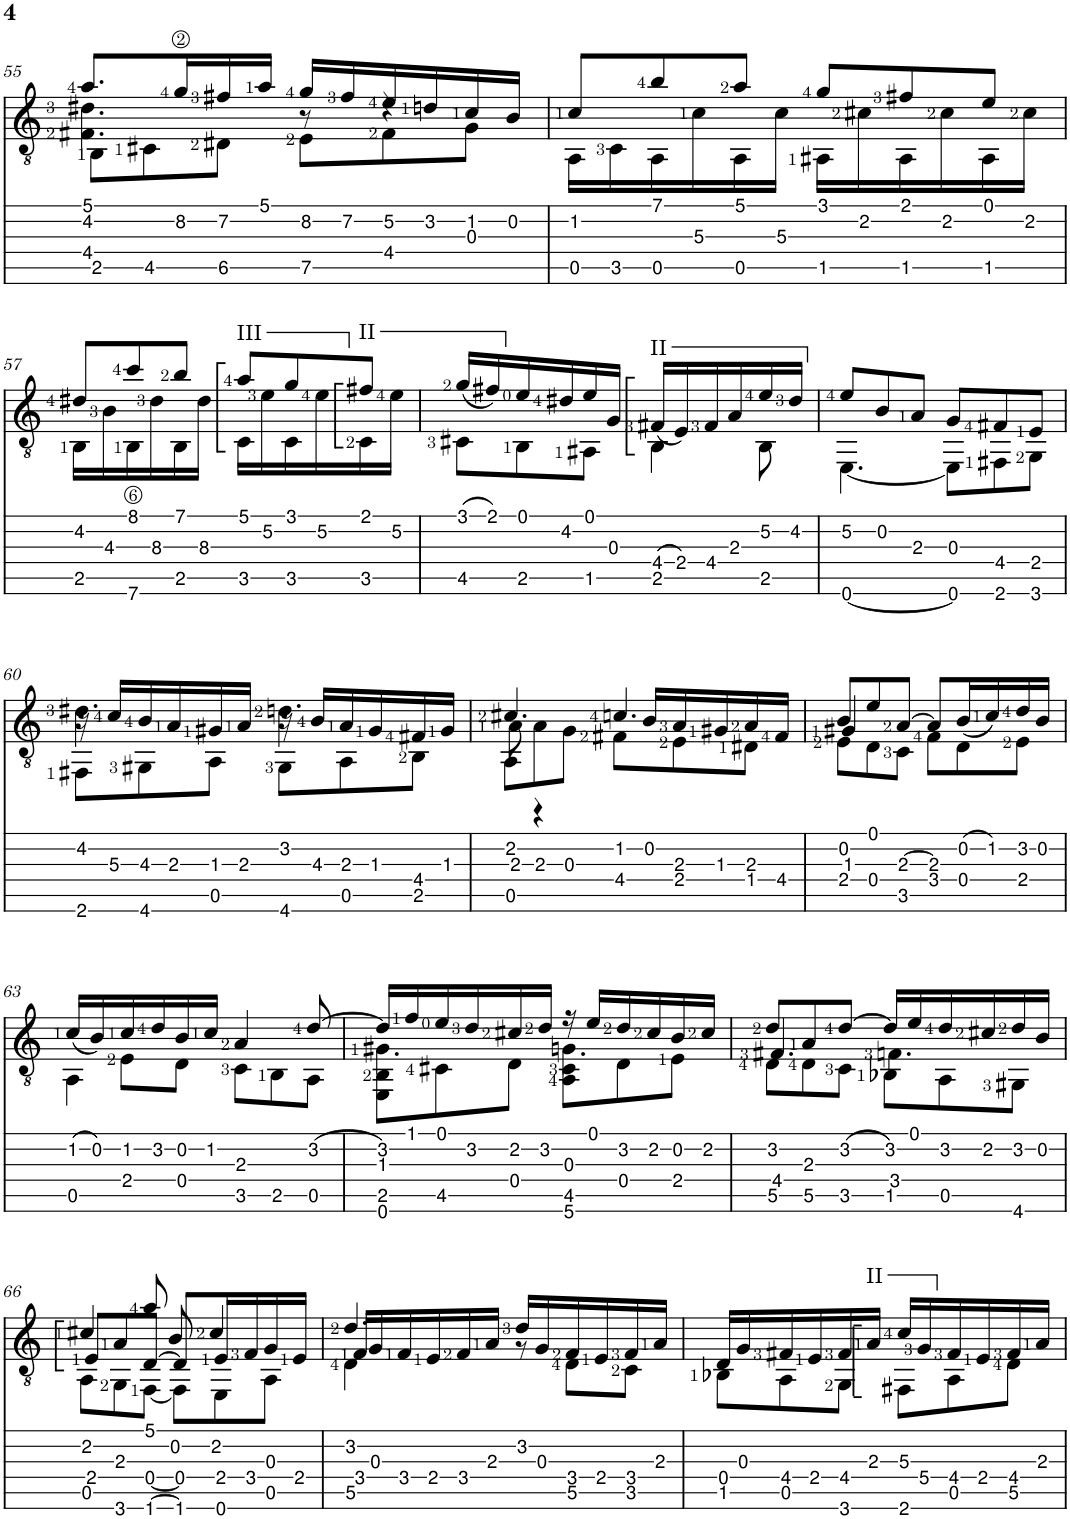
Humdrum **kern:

**kern	**kern
*part1	*part1
*staff2	*staff1
*I"Classical Guitar	*
*I'Guit.	*
!!LO:PB:g=z
*	*clefGv2
*k[]	*k[]
*a:	*a:
*M6/8	*M6/8
=55	=55
*^	*^
*	*^	*	*^
8.aL	4.F#X 4.d#X	8BBL	8.a/L	4.F#X\ 4.d#X\	8BB\L
.	.	8C#X	.	.	8C#X\
16gL	.	.	16g/L	.	.
16f#X	.	8D#XJ	16f#X/	.	8D#X\J
16aJJ	.	.	16a/JJ	.	.
16gLL	8r	8EL	16g/LL	8r	8E\L
16f#	.	.	16f#/	.	.
16e	4r	8F#	16e/	4r	8F#\
16dn	.	.	16dn/	.	.
16c	.	8GJ	16c/	.	8G\J
16BJJ	.	.	16B/JJ	.	.
*	*v	*v	*	*	*
*	*	*	*v	*v
=56	=56	=56	=56
8cL	16AALL	8c/L	16AA\LL
.	16C	.	16C\
8b	16AA	8b/	16AA\
.	16c	.	16c\
8aJ	16AA	8a/J	16AA\
.	16cJJ	.	16c\JJ
8gL	16AA#XLL	8g/L	16AA#X\LL
.	16c#X	.	16c#X\
8f#X	16AA#	8f#X/	16AA#\
.	16c#	.	16c#\
8eJ	16AA#	8e/J	16AA#\
.	16c#JJ	.	16c#\JJ
!!LO:LB:g=z	!!
=57	=57	=57	=57
8d#XL	16BBLL	8d#X/L	16BB\LL
.	16B	.	16B\
8cc	16BB	8cc/	16BB\
.	16d#	.	16d#\
8bJ	16BB	8b/J	16BB\
.	16d#JJ	.	16d#\JJ
!	!	!LO:TX:a:t=III	!
8aL	16CLL	8a/L	16C\LL
.	16e	.	16e\
8g	16C	8g/	16C\
.	16e	.	16e\
!	!	!LO:TX:a:t=II	!
8f#XJ	16C	8f#X/J	16C\
.	16eJJ	.	16e\JJ
=58	=58	=58	=58
16gLL	8C#XL	(<16g/LL	8C#X\L
16f#X	.	16f#X/)	.
16e	8BB	16e/	8BB\
16d#X	.	16d#X/	.
16e	8AA#XJ	16e/	8AA#X\J
16GJJ	.	16G/JJ	.
!	!	!LO:TX:a:t=II	!
16F#XLL	4BB	(<16F#X/LL	4BB\
16E	.	16E/)	.
16F#	.	16F#/	.
16A	.	16A/	.
16e	8BB	16e/	8BB\
16d#JJ	.	16d#/JJ	.
=59	=59	=59	=59
8eL	[4.EE	8e/L	[4.EE\
8B	.	8B/	.
8AJ	.	8A/J	.
8GL	8EEL]	8G/L	8EE\L]
8F#X	8FF#X	8F#X/	8FF#X\
8EJ	8GGJ	8E/J	8GG\J
!!LO:LB:g=z
=60	=60	=60	=60
*	*^	*	*^
4.d#X	16r	8FF#XL	4.d#X\	16r	8FF#X\L
.	16cLL	.	.	16c/LL	.
.	16B	8GG#X	.	16B/	8GG#X\
.	16A	.	.	16A/	.
.	16G#X	8AAJ	.	16G#X/	8AA\J
.	16AJJ	.	.	16A/JJ	.
4.dn	16r	8GG#L	4.dn\	16r	8GG#\L
.	16BLL	.	.	16B/LL	.
.	16A	8AA	.	16A/	8AA\
.	16G#	.	.	16G#/	.
.	16F#X	8BBJ	.	16F#X/	8BB\J
.	16G#JJ	.	.	16G#/JJ	.
=61	=61	=61	=61	=61	=61
4.c#X	8AAL	8A	4.c#X/	8AA\L	8A\
.	8A	4r	.	8A\	4r
.	8GJ	.	.	8G\J	.
16r	8F#XL	4.cn	16ryy	8F#X\L	4.cn/
16BLL	.	.	16B/LL	.	.
16A	8E	.	16A/	8E\	.
16G#X	.	.	16G#X/	.	.
16A	8D#XJ	.	16A/	8D#X\J	.
16F#JJ	.	.	16F#/JJ	.	.
=62	=62	=62	=62	=62	=62
8BL	8EL	4G#X	8B/L	8E\L	4G#X/
8e	8D	.	8e/	8D\	.
[8AJ	8CJ	8r	[8A/J	8C\J	8ryy
8AL]	8FL	4r	8A/L]	8F\L	4ryy
16BL	8D	.	(<16B/L	8D\	.
16c	.	.	16c/)	.	.
16d	8EJ	8r	16d/	8E\J	8ryy
16BJJ	.	.	16B/JJ	.	.
!!LO:LB:g=z	!!	!!
=63	=63	=63	=63	=63	=63
16cLL	8r	4AA	(<16c/LL	8ryy	4AA\
16B	.	.	16B/)	.	.
16c	8EL	.	16c/	8E\L	.
16d	.	.	16d/	.	.
16B	8DJ	8r	16B/	8D\J	8ryy
16cJJ	.	.	16c/JJ	.	.
4A	8CL	4.r	4A/	8C\L	4.ryy
.	8BB	.	.	8BB\	.
[8d	8AAJ	.	[8d/	8AA\J	.
=64	=64	=64	=64	=64	=64
16dLL]	4.G#	8EE\ 8BB\L	16d/LL]	4.G#X\	8EE\ 8BB\L
16f	.	.	16f/	.	.
16e	.	8C#	16e/	.	8C#X\
16d	.	.	16d/	.	.
16c#	.	8DJ	16c#X/	.	8D\J
16dJJ	.	.	16d/JJ	.	.
16r	4.G	8AA\ 8C#\L	16r	4.Gn\	8AA\ 8C#\L
16eLL	.	.	16e/LL	.	.
16d	.	8D	16d/	.	8D\
16c#	.	.	16c#/	.	.
16B	.	8EJ	16B/	.	8E\J
16c#JJ	.	.	16c#/JJ	.	.
=65	=65	=65	=65	=65	=65
8dL	4.F#X	8DL	8d/L	4.F#X/	8D\L
8A	.	8D	8A/	.	8D\
[8dJ	.	8CJ	[8d/J	.	8C\J
16dLL]	4.Fn	8BB-XL	16d/LL]	4.Fn\	8BB-X\L
16e	.	.	16e/	.	.
16d	.	8AA	16d/	.	8AA\
16c#X	.	.	16c#X/	.	.
16d	.	8GG#XJ	16d/	.	8GG#X\J
16BJJ	.	.	16B/JJ	.	.
!!LO:LB:g=z	!!	!!
=66	=66	=66	=66	=66	=66
4c#X	8EL	8AAL	4c#X</	8E/L	8AA\L
.	8A	8GG	.	8A/	8GG\
8a	[8DJ	[8FFJ	8a</	[8D/J	[8FF\J
8DL]	8B	8FFL]	8D/L]	8B/	8FF\L]
16EL	4c#	8EE	16E/L	4c#/	8EE\
16F	.	.	16F/	.	.
16G	.	8AAJ	16G/	.	8AA\J
16EJJ	.	.	16E/JJ	.	.
=67	=67	=67	=67	=67	=67
4.d	4D	16FLL	4.d/	4D\	16F/LL
.	.	16G	.	.	16G/
.	.	16F	.	.	16F/
.	.	16E	.	.	16E/
.	8r	16F	.	8ryy	16F/
.	.	16AJJ	.	.	16A/JJ
16dLL	8r	4.r	16d/LL	8r	4.ryy
16G	.	.	16G/	.	.
16F	8DL	.	16F/	8D\L	.
16E	.	.	16E/	.	.
16F	8CJ	.	16F/	8C\J	.
16AJJ	.	.	16A/JJ	.	.
*	*v	*v	*	*	*
*	*	*	*v	*v
=68	=68	=68	=68
16DLL	8BB-XL	16D/LL	8BB-X\L
16G	.	16G/	.
16F#X	8AA	16F#X/	8AA\
16E	.	16E/	.
16F#	8GGJ	16F#/	8GG\J
!	!	!LO:TX:a:t=II	!
16AJJ	.	16A/JJ	.
16cLL	8FF#XL	16c/LL	8FF#X\L
16G	.	16G/	.
16F#	8AA	16F#/	8AA\
16E	.	16E/	.
16F#	8DJ	16F#/	8D\J
16AJJ	.	16A/JJ	.
*v	*v	*	*
*	*v	*v
=	=
*-	*-
